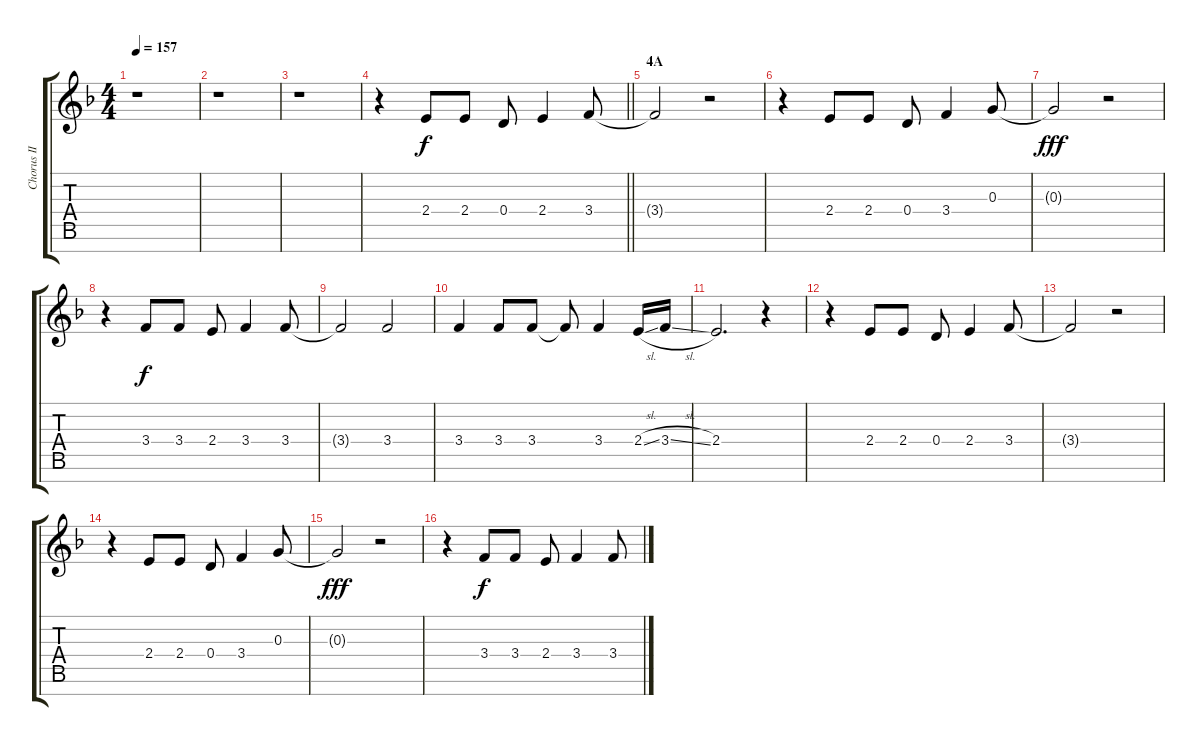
\track ("Chorus II" "Chorus II") {instrument voiceoohs}
\staff {score tabs}
\tuning (E5 B4 G4 D4 A3 E3 B2) {hide}
\ts (4 4)
\tempo 157
\clef g2
\ks f
r.1{dy f} |
r.1 |
r.1 |
\barLineRight lightlight
r.4 2.4.8 2.4.8 0.4.8 2.4.4 3.4.8 |
\section ("" "4A")
3.4{t}.2 r.2 |
r.4 2.4.8 2.4.8 0.4.8 3.4.4 0.3.8 |
0.3{t}.2{dy fff} r.2 |
r.4 3.4.8{dy f} 3.4.8 2.4.8 3.4.4 3.4.8 |
3.4{t}.2 3.4.2 |
3.4.4 3.4.8 3.4.8 3.4{t}.8 3.4.4 2.4{sl}.16 3.4{sl}.16 |
2.4.2{d} r.4 |
r.4 2.4.8 2.4.8 0.4.8 2.4.4 3.4.8 |
3.4{t}.2 r.2 |
r.4 2.4.8 2.4.8 0.4.8 3.4.4 0.3.8 |
0.3{t}.2{dy fff} r.2 |
r.4 3.4.8{dy f} 3.4.8 2.4.8 3.4.4 3.4.8
